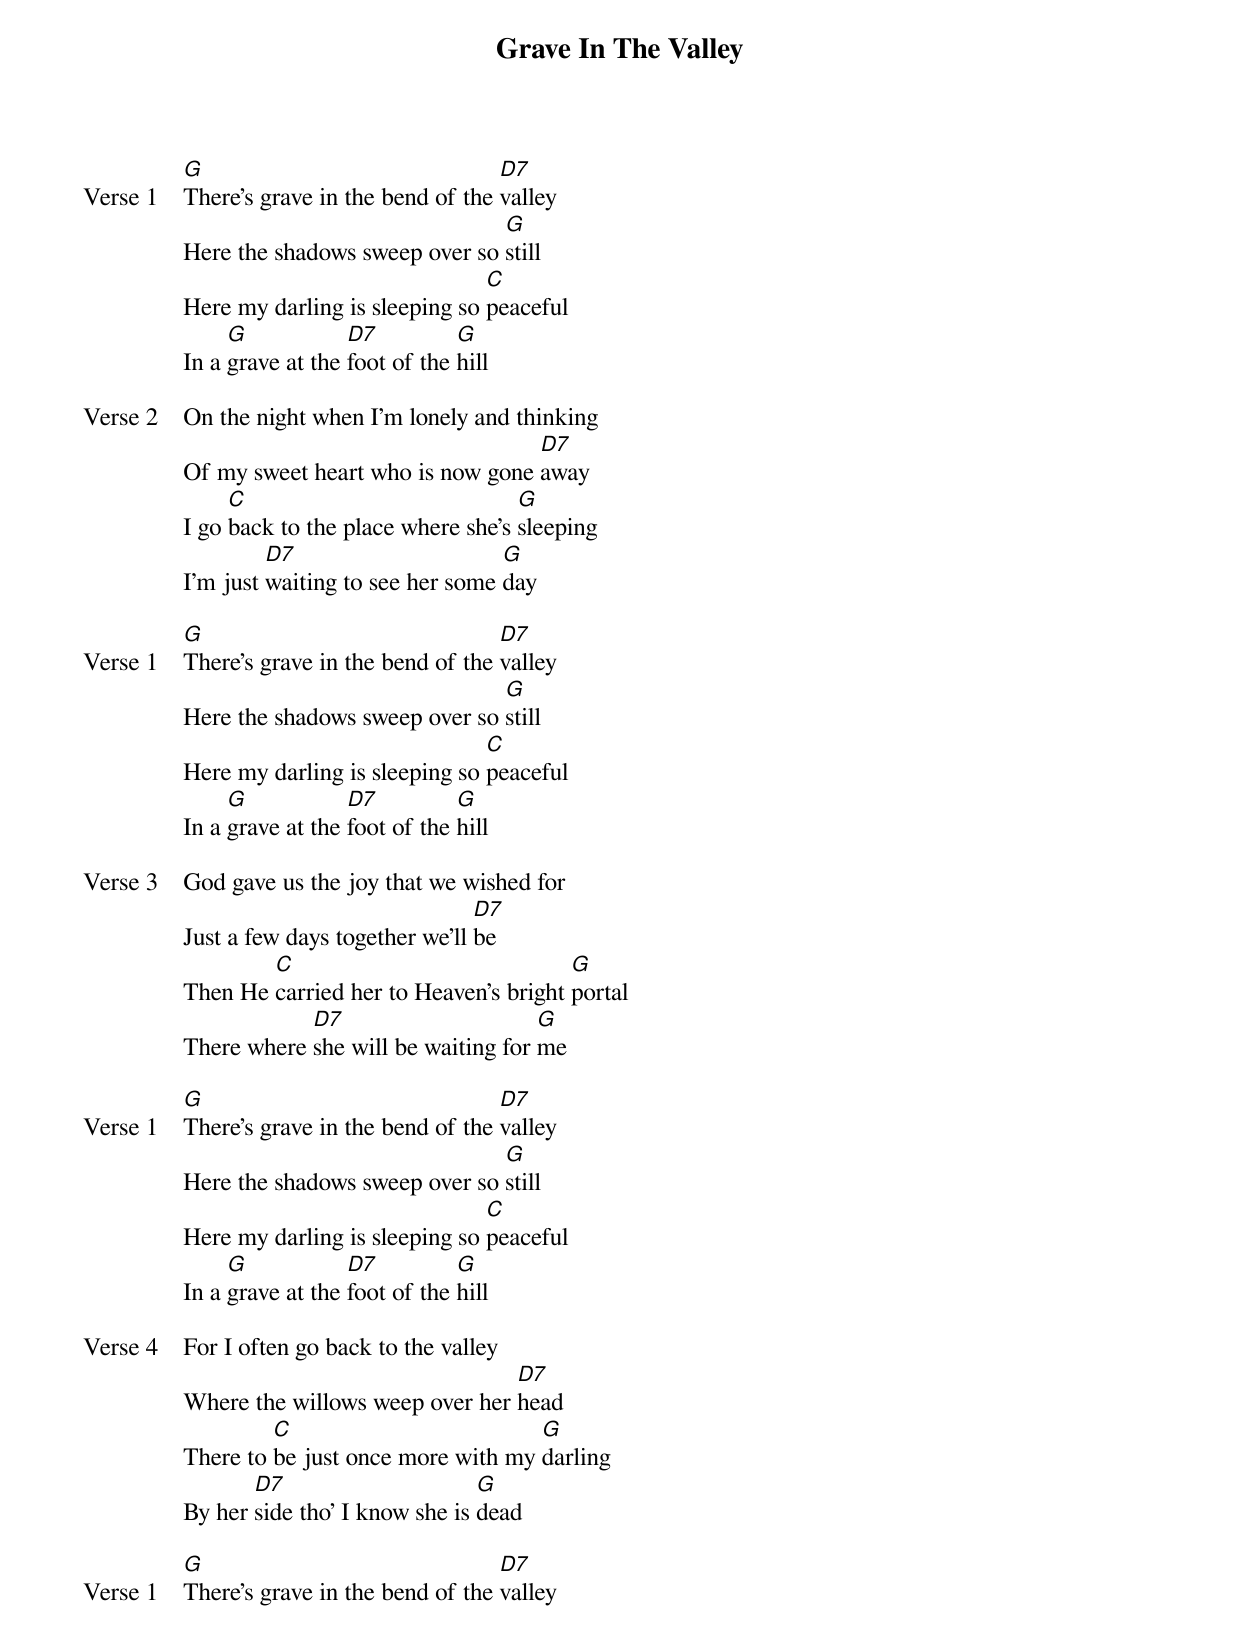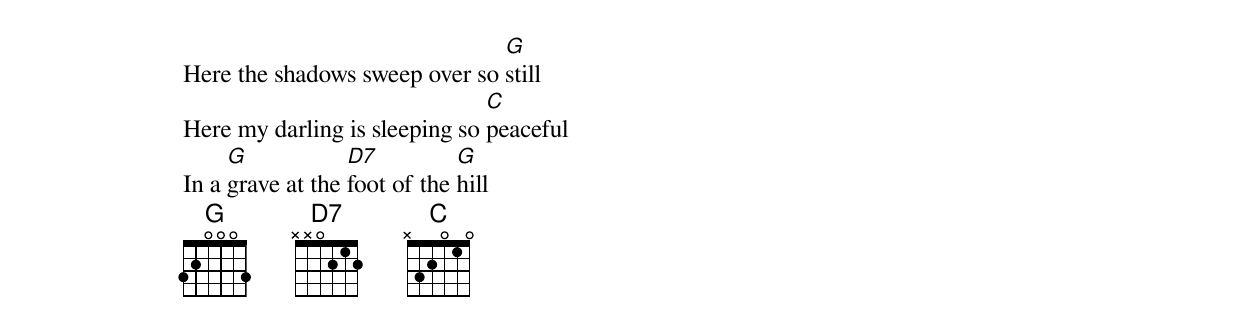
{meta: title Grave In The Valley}
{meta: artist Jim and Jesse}
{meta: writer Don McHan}

{start_of_verse: Verse 1}
[G]There's grave in the bend of the [D7]valley
Here the shadows sweep over so [G]still
Here my darling is sleeping so [C]peaceful
In a [G]grave at the [D7]foot of the [G]hill
{end_of_verse}

{start_of_verse: Verse 2}
On the night when I'm lonely and thinking
Of my sweet heart who is now gone [D7]away
I go [C]back to the place where she's [G]sleeping
I'm just [D7]waiting to see her some [G]day
{end_of_verse}

{start_of_verse: Verse 1}
[G]There's grave in the bend of the [D7]valley
Here the shadows sweep over so [G]still
Here my darling is sleeping so [C]peaceful
In a [G]grave at the [D7]foot of the [G]hill
{end_of_verse}

{start_of_verse: Verse 3}
God gave us the joy that we wished for
Just a few days together we'll [D7]be
Then He [C]carried her to Heaven's bright [G]portal
There where [D7]she will be waiting for [G]me
{end_of_verse}

{start_of_verse: Verse 1}
[G]There's grave in the bend of the [D7]valley
Here the shadows sweep over so [G]still
Here my darling is sleeping so [C]peaceful
In a [G]grave at the [D7]foot of the [G]hill
{end_of_verse}

{start_of_verse: Verse 4}
For I often go back to the valley
Where the willows weep over her [D7]head
There to [C]be just once more with my [G]darling
By her [D7]side tho' I know she is [G]dead
{end_of_verse}

{start_of_verse: Verse 1}
[G]There's grave in the bend of the [D7]valley
Here the shadows sweep over so [G]still
Here my darling is sleeping so [C]peaceful
In a [G]grave at the [D7]foot of the [G]hill
{end_of_verse}
